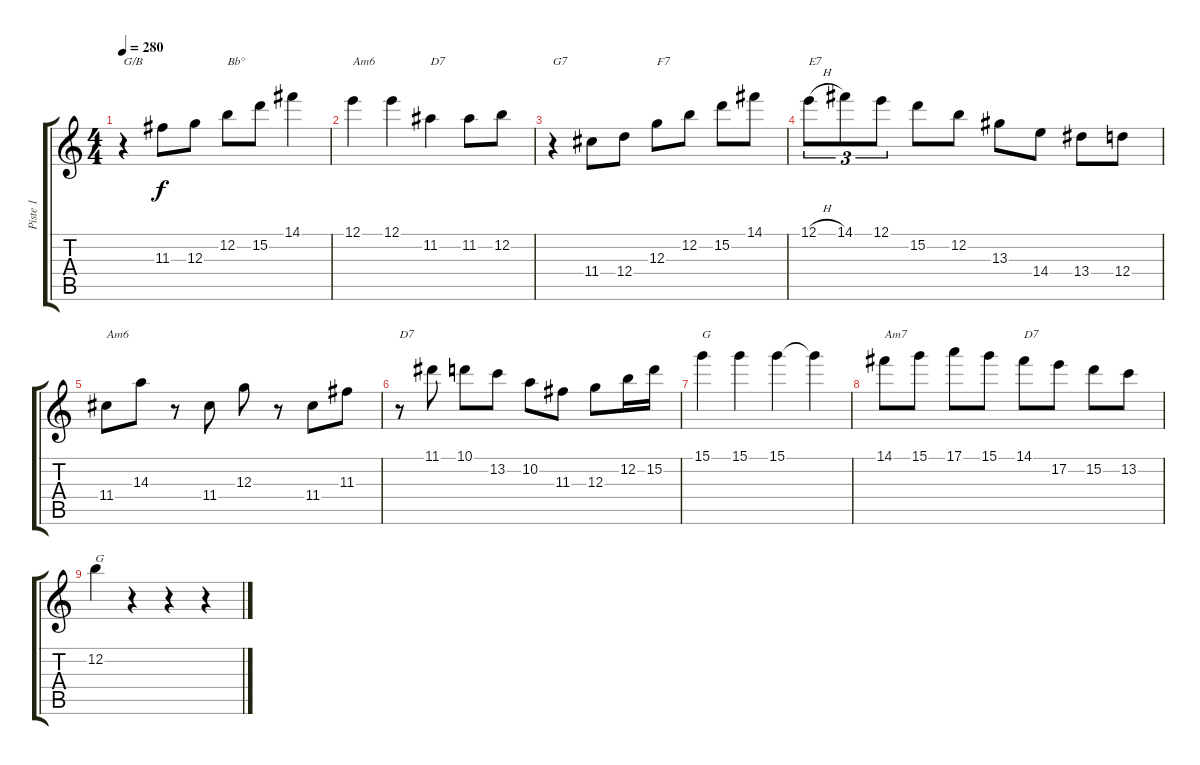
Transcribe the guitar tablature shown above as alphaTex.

\track ("Piste 1" "Piste 1") {instrument acousticguitarsteel}
\staff {score tabs}
\tuning (E4 B3 G3 D3 A2 E2) {hide}
\ts (4 4)
\tempo 280
\clef g2
\ks c
r.4{txt "G/B" dy f} 11.3.8 12.3.8 12.2.8{txt "Bb°"} 15.2.8 14.1.4 |
12.1.4{txt "Am6"} 12.1.4 11.2.4{txt "D7"} 11.2.8 12.2.8 |
r.4{txt "G7"} 11.4.8 12.4.8 12.3.8{txt "F7"} 12.2.8 15.2.8 14.1.8 |
12.1{h}.8{tu (3 2) txt "E7"} 14.1.8{tu (3 2)} 12.1.8{tu (3 2)} 15.2.8 12.2.8 13.3.8 14.4.8 13.4.8 12.4.8 |
11.4.8{txt "Am6"} 14.3.8 r.8 11.4.8 12.3.8 r.8 11.4.8 11.3.8 |
r.8{txt "D7"} 11.1.8 10.1.8 13.2.8 10.2.8 11.3.8 12.3.8 12.2.16 15.2.16 |
15.1.4{txt "G"} 15.1.4 15.1.4 15.1{t}.4 |
14.1.8{txt "Am7"} 15.1.8 17.1.8 15.1.8 14.1.8{txt "D7"} 17.2.8 15.2.8 13.2.8 |
12.2.4{txt "G"} r.4 r.4 r.4
